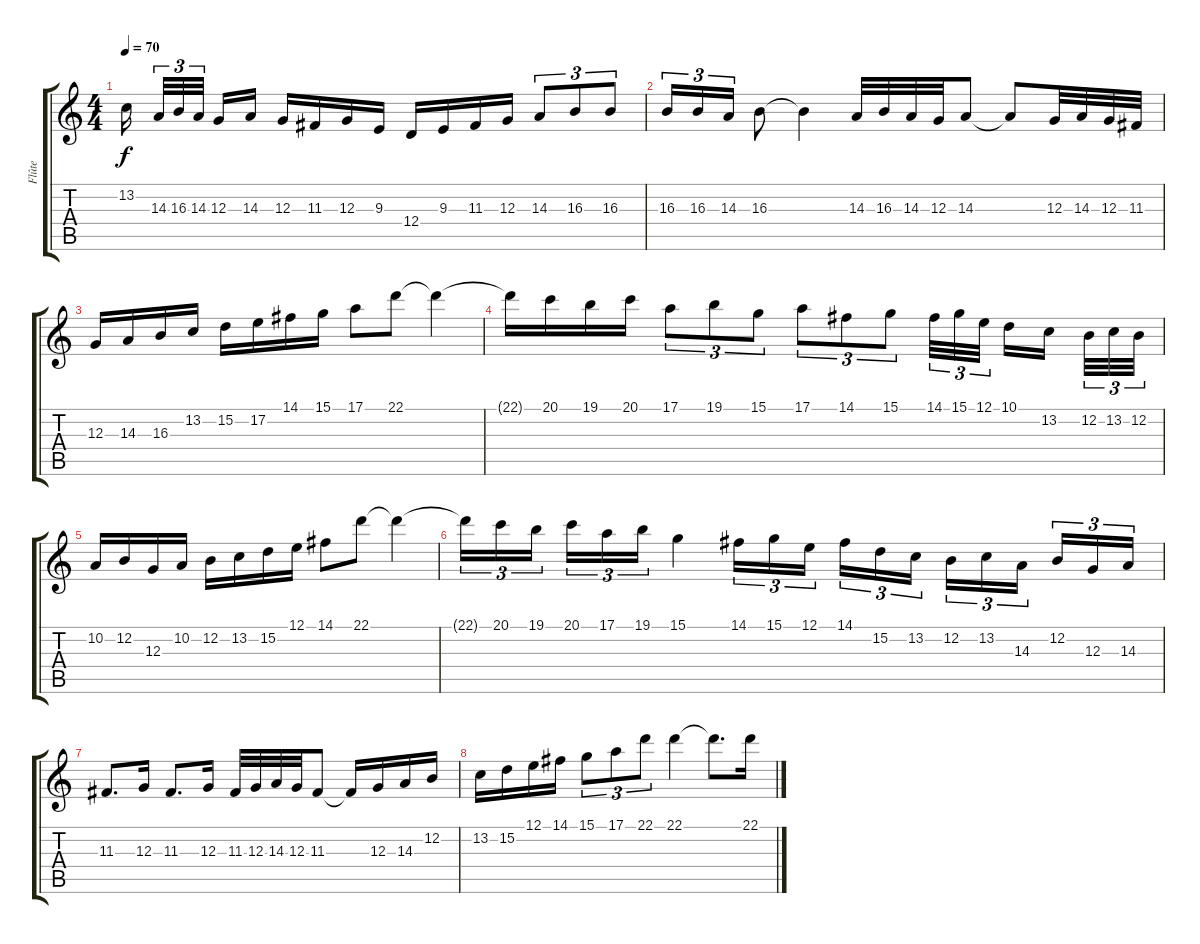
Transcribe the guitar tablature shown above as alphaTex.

\track ("Flûte" "Flûte") {instrument flute}
\staff {score tabs}
\tuning (E4 B3 G3 D3 A2 E2) {hide}
\ts (4 4)
\tempo 70
\clef g2
\ks c
13.2{t}.16{dy f} 14.3.32{tu (3 2)} 16.3.32{tu (3 2)} 14.3.32{tu (3 2)} 12.3.16 14.3.16 12.3.16 11.3.16 12.3.16 9.3.16 12.4.16 9.3.16 11.3.16 12.3.16 14.3.8{tu (3 2)} 16.3.8{tu (3 2)} 16.3.8{tu (3 2)} |
16.3.16{tu (3 2)} 16.3.16{tu (3 2)} 14.3.16{tu (3 2)} 16.3.8 16.3{t}.4 14.3.32 16.3.32 14.3.32 12.3.32 14.3.8 14.3{t}.8 12.3.32 14.3.32 12.3.32 11.3.32 |
12.3.16 14.3.16 16.3.16 13.2.16 15.2.16 17.2.16 14.1.16 15.1.16 17.1.8 22.1.8 22.1{t}.4 |
22.1{t}.16 20.1.16 19.1.16 20.1.16 17.1.8{tu (3 2)} 19.1.8{tu (3 2)} 15.1.8{tu (3 2)} 17.1.8{tu (3 2)} 14.1.8{tu (3 2)} 15.1.8{tu (3 2)} 14.1.32{tu (3 2)} 15.1.32{tu (3 2)} 12.1.32{tu (3 2)} 10.1.16 13.2.16 12.2.32{tu (3 2)} 13.2.32{tu (3 2)} 12.2.32{tu (3 2)} |
10.2.16 12.2.16 12.3.16 10.2.16 12.2.16 13.2.16 15.2.16 12.1.16 14.1.8 22.1.8 22.1{t}.4 |
22.1{t}.16{tu (3 2)} 20.1.16{tu (3 2)} 19.1.16{tu (3 2)} 20.1.16{tu (3 2)} 17.1.16{tu (3 2)} 19.1.16{tu (3 2)} 15.1.4 14.1.16{tu (3 2)} 15.1.16{tu (3 2)} 12.1.16{tu (3 2)} 14.1.16{tu (3 2)} 15.2.16{tu (3 2)} 13.2.16{tu (3 2)} 12.2.16{tu (3 2)} 13.2.16{tu (3 2)} 14.3.16{tu (3 2)} 12.2.16{tu (3 2)} 12.3.16{tu (3 2)} 14.3.16{tu (3 2)} |
11.3.8{d} 12.3.16 11.3.8{d} 12.3.16 11.3.32 12.3.32 14.3.32 12.3.32 11.3.8 11.3{t}.16 12.3.16 14.3.16 12.2.16 |
13.2.16 15.2.16 12.1.16 14.1.16 15.1.8{tu (3 2)} 17.1.8{tu (3 2)} 22.1.8{tu (3 2)} 22.1.4 22.1{t}.8{d} 22.1.16
